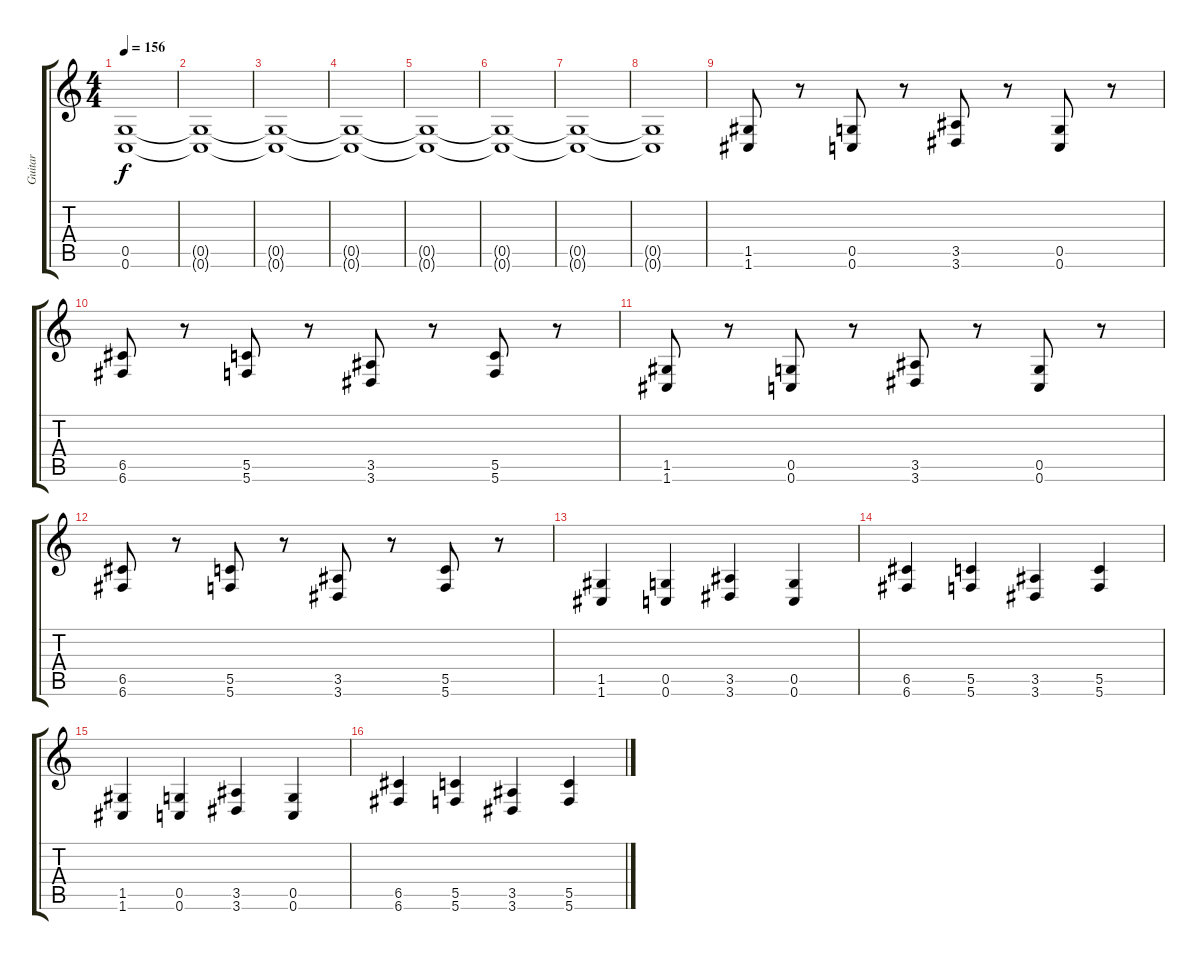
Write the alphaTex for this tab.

\track ("Guitar" "Guitar") {instrument distortionguitar}
\staff {score tabs}
\tuning (D4 A3 F3 C3 G2 C2) {hide}
\ts (4 4)
\tempo 156
\clef g2
\ks c
(0.5 0.6).1{dy f} |
(0.5{t} 0.6{t}).1 |
(0.5{t} 0.6{t}).1 |
(0.5{t} 0.6{t}).1 |
(0.5{t} 0.6{t}).1 |
(0.5{t} 0.6{t}).1 |
(0.5{t} 0.6{t}).1 |
(0.5{t} 0.6{t}).1 |
(1.5 1.6).8 r.8 (0.5 0.6).8 r.8 (3.5 3.6).8 r.8 (0.5 0.6).8 r.8 |
(6.5 6.6).8 r.8 (5.5 5.6).8 r.8 (3.5 3.6).8 r.8 (5.5 5.6).8 r.8 |
(1.5 1.6).8 r.8 (0.5 0.6).8 r.8 (3.5 3.6).8 r.8 (0.5 0.6).8 r.8 |
(6.5 6.6).8 r.8 (5.5 5.6).8 r.8 (3.5 3.6).8 r.8 (5.5 5.6).8 r.8 |
(1.5 1.6).4 (0.5 0.6).4 (3.5 3.6).4 (0.5 0.6).4 |
(6.5 6.6).4 (5.5 5.6).4 (3.5 3.6).4 (5.5 5.6).4 |
(1.5 1.6).4 (0.5 0.6).4 (3.5 3.6).4 (0.5 0.6).4 |
(6.5 6.6).4 (5.5 5.6).4 (3.5 3.6).4 (5.5 5.6).4
